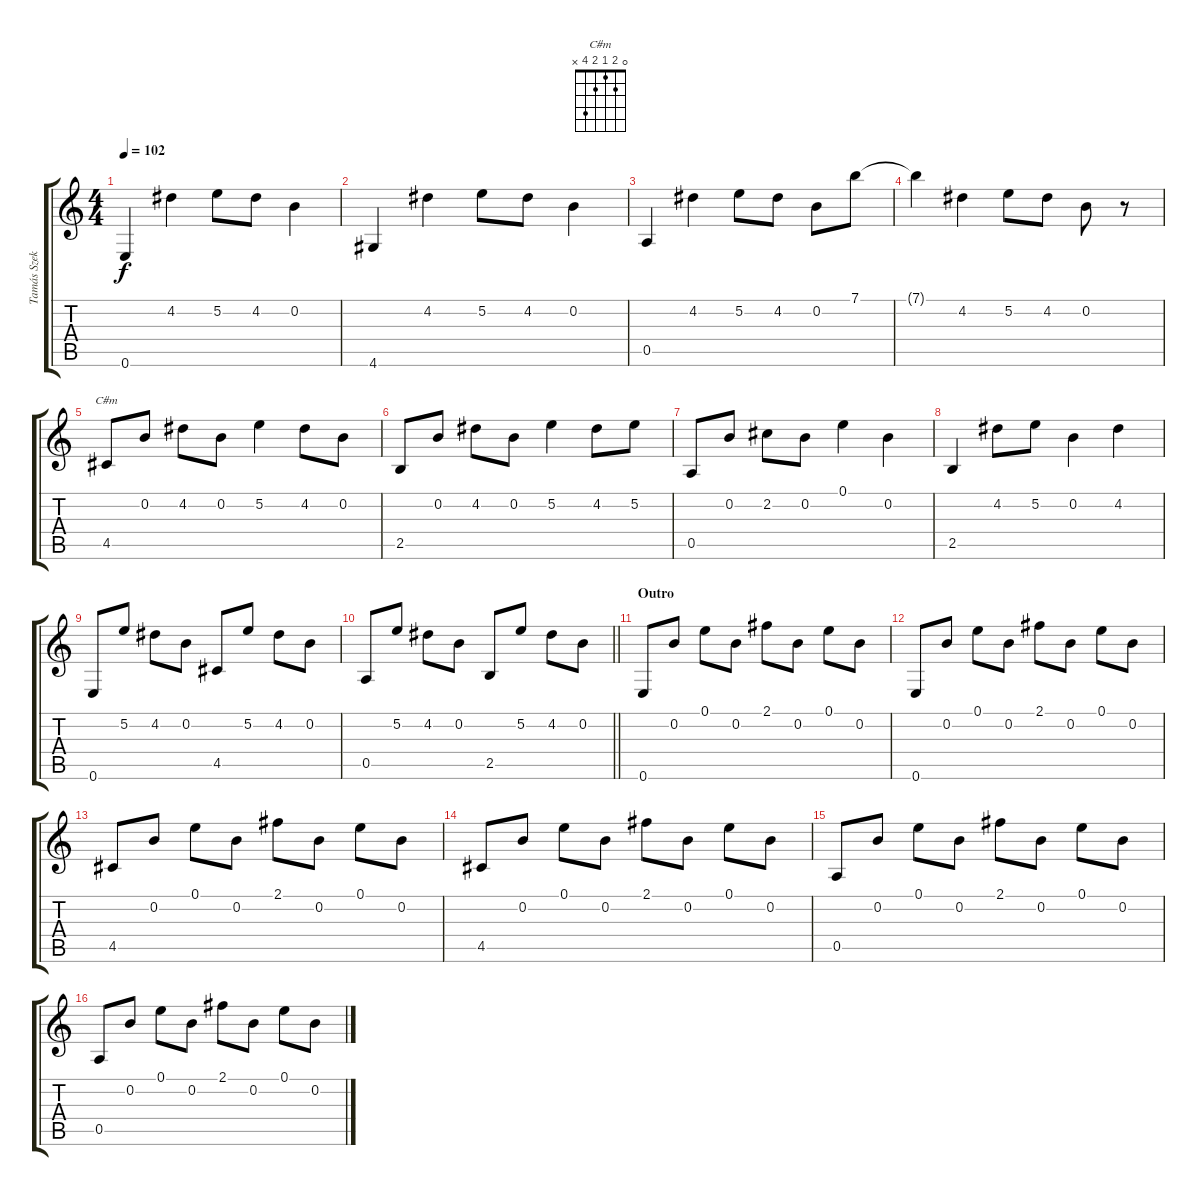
\track ("Tamás Szekeres - Acoustic (Right)" "Tamás Szek") {instrument acousticguitarsteel}
\staff {score tabs}
\tuning (E4 B3 G3 D3 A2 E2) {hide}
\chord ("C#m" 0 2 1 2 4 x)
\ts (4 4)
\tempo 102
\clef g2
\ks c
0.6.4{dy f} 4.2.4 5.2.8 4.2.8 0.2.4 |
4.6.4 4.2.4 5.2.8 4.2.8 0.2.4 |
0.5.4 4.2.4 5.2.8 4.2.8 0.2.8 7.1.8 |
7.1{t}.4 4.2.4 5.2.8 4.2.8 0.2.8 r.8 |
4.5.8{ch "C#m"} 0.2.8 4.2.8 0.2.8 5.2.4 4.2.8 0.2.8 |
2.5.8 0.2.8 4.2.8 0.2.8 5.2.4 4.2.8 5.2.8 |
0.5.8 0.2.8 2.2.8 0.2.8 0.1.4 0.2.4 |
2.5.4 4.2.8 5.2.8 0.2.4 4.2.4 |
0.6.8 5.2.8 4.2.8 0.2.8 4.5.8 5.2.8 4.2.8 0.2.8 |
\barLineRight lightlight
0.5.8 5.2.8 4.2.8 0.2.8 2.5.8 5.2.8 4.2.8 0.2.8 |
\section ("" "Outro")
0.6.8 0.2.8 0.1.8 0.2.8 2.1.8 0.2.8 0.1.8 0.2.8 |
0.6.8 0.2.8 0.1.8 0.2.8 2.1.8 0.2.8 0.1.8 0.2.8 |
4.5.8 0.2.8 0.1.8 0.2.8 2.1.8 0.2.8 0.1.8 0.2.8 |
4.5.8 0.2.8 0.1.8 0.2.8 2.1.8 0.2.8 0.1.8 0.2.8 |
0.5.8 0.2.8 0.1.8 0.2.8 2.1.8 0.2.8 0.1.8 0.2.8 |
0.5.8 0.2.8 0.1.8 0.2.8 2.1.8 0.2.8 0.1.8 0.2.8
